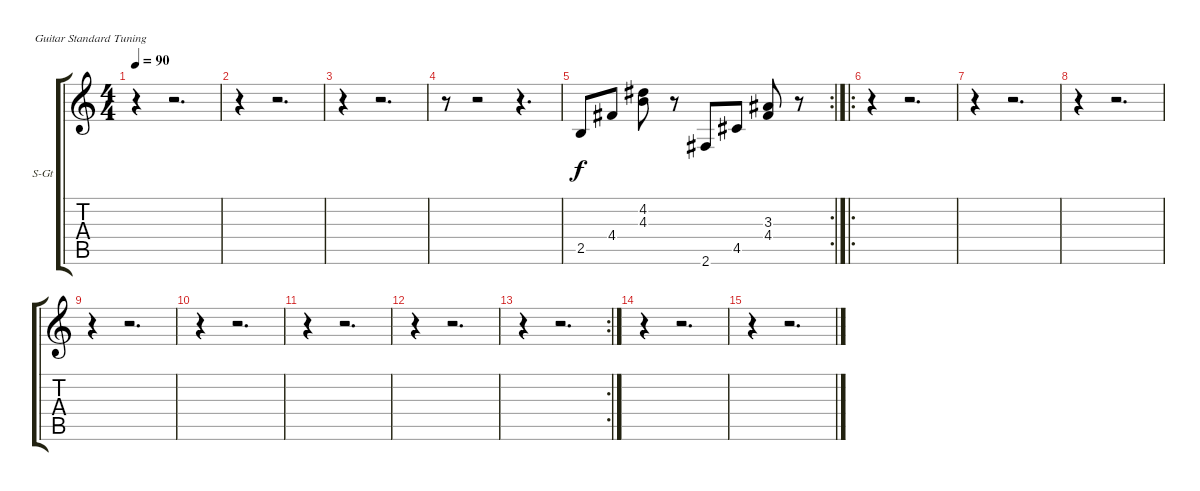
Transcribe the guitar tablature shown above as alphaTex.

\bracketExtendMode groupsimilarinstruments
\firstSystemTrackNameOrientation horizontal
\otherSystemsTrackNameOrientation horizontal
\track ("Гитара 3" "S-Gt") {instrument acousticguitarsteel}
\staff {score tabs}
\tuning (E4 B3 G3 D3 A2 E2)
\ts (4 4)
\tempo 90
\clef g2
\ks c
r.4{dy f} r.2{d} |
r.4 r.2{d} |
r.4 r.2{d} |
r.8 r.2 r.4{d} |
\rc 2
2.5.8 4.4.8 (4.2 4.3).8 r.8 2.6.8 4.5.8 (3.3 4.4).8 r.8 |
\ro
r.4 r.2{d} |
r.4 r.2{d} |
r.4 r.2{d} |
r.4 r.2{d} |
r.4 r.2{d} |
r.4 r.2{d} |
r.4 r.2{d} |
\rc 2
r.4 r.2{d} |
r.4 r.2{d} |
r.4 r.2{d}
